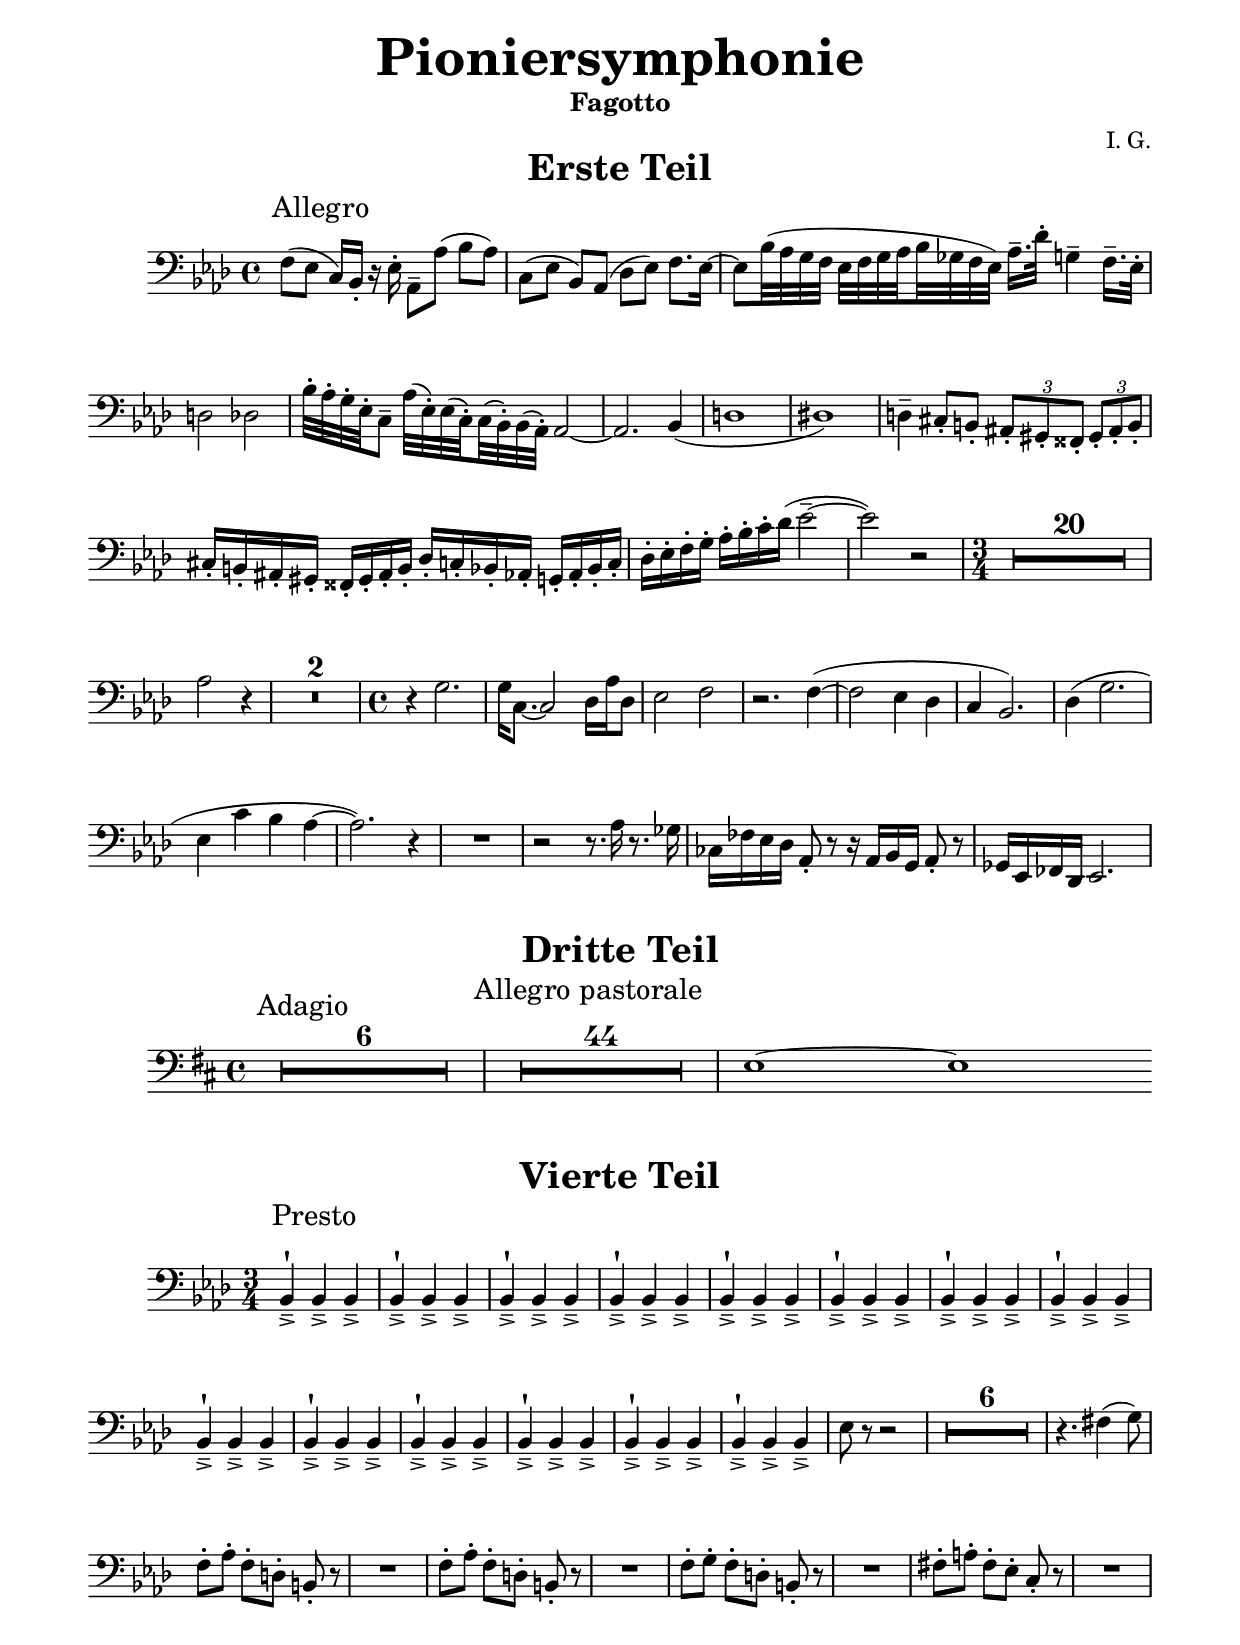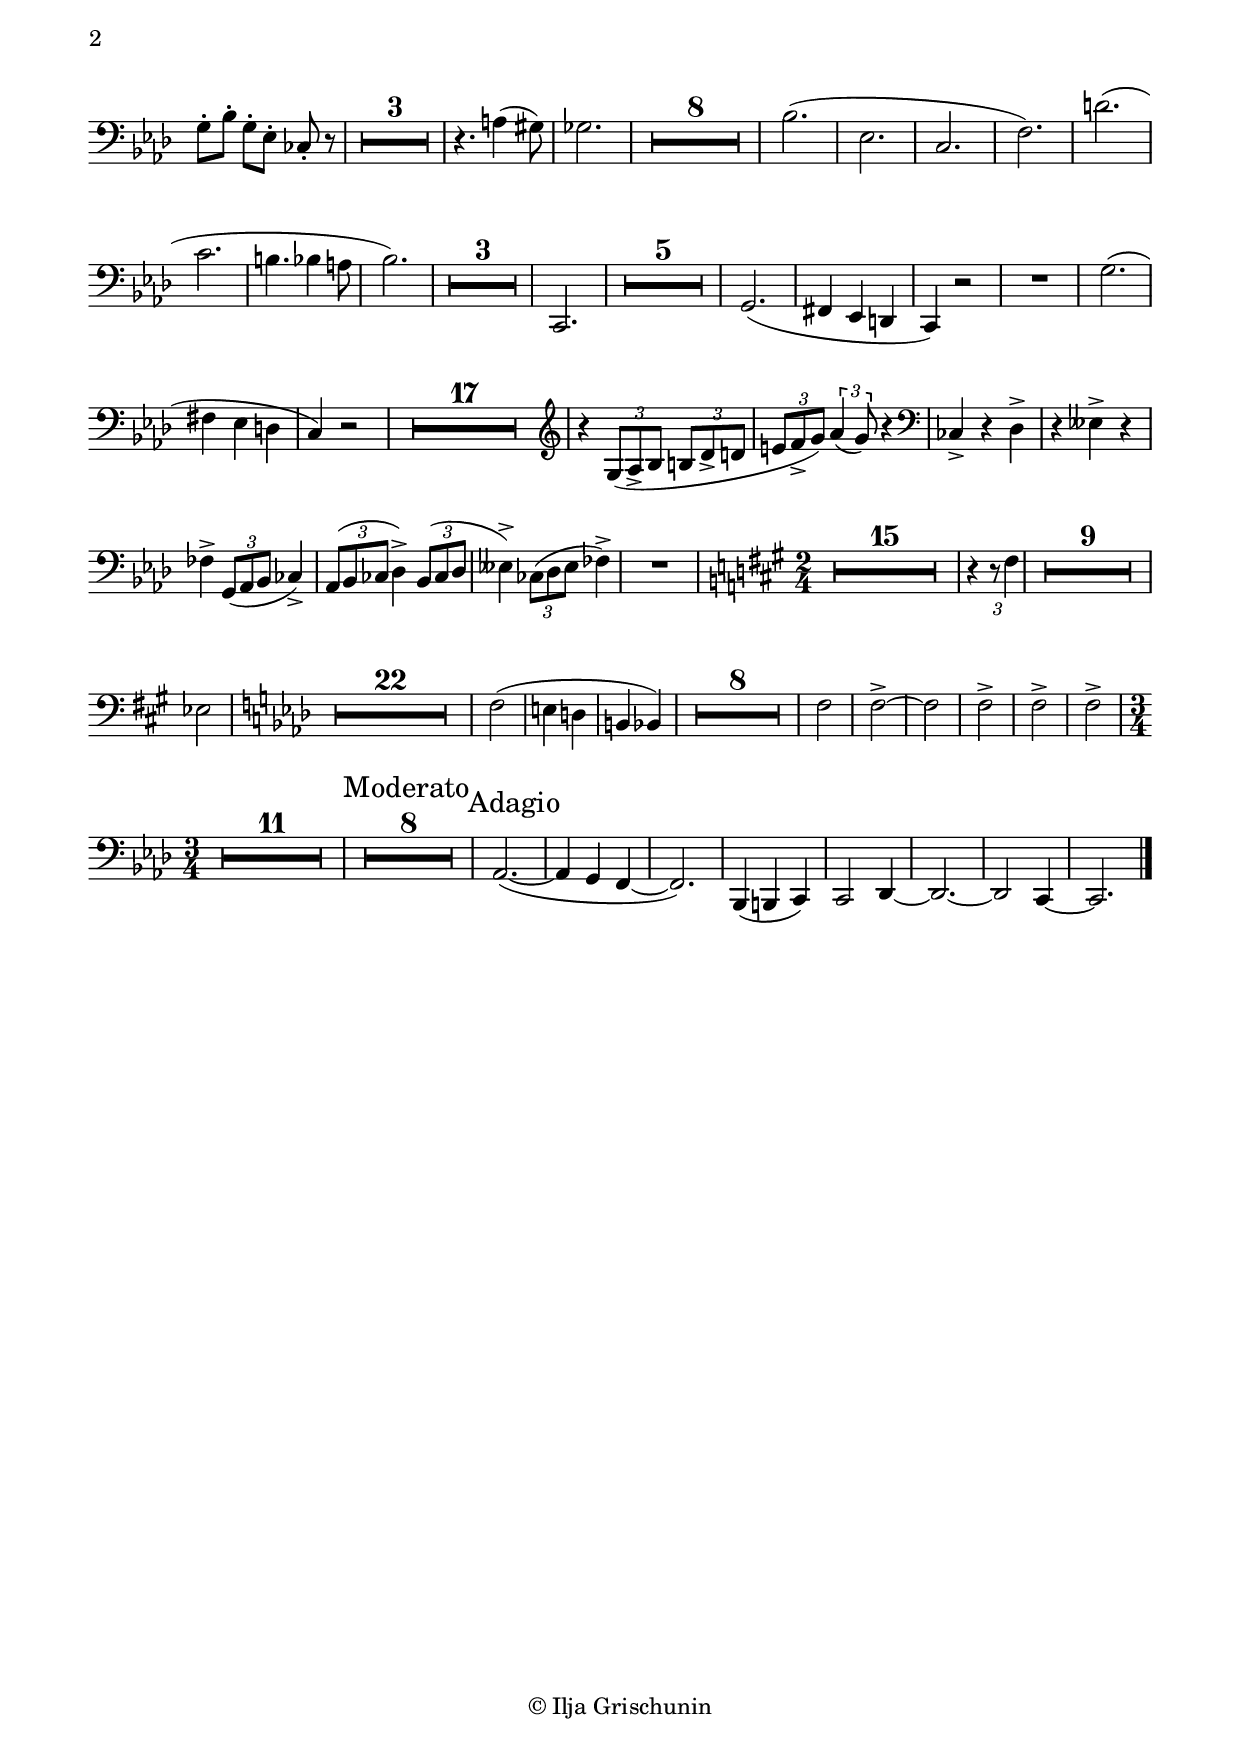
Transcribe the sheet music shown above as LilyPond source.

\version "2.19.15"

\language "deutsch"

%\header {
%  title = "Pioniersymphonie"
%  subtitle = "Fagotto"
%  meter = "Grave"
%  composer = "I. G."
%  tagline = \markup {\char ##x00A9 "Ilja Grischunin"}
%}

#(ly:set-option 'relative-includes #t)

\paper {
  %#(set-paper-size "a4")
  top-system-spacing.basic-distance = #15
  top-markup-spacing.basic-distance = #5
  markup-system-spacing.basic-distance = #15
  system-system-spacing.basic-distance = #16
  last-bottom-spacing.basic-distance = #15
  left-margin = 15
  right-margin = 15
  %two-sided = ##t
  %inner-margin = 25
  %outer-margin = 15
}

\layout {
  indent = 10
  \context {
    \Score
    %\override BarNumber.break-visibility = ##(#f #t #t)
    \remove "Bar_number_engraver"
  }
}

\version "2.19.15"

\language "deutsch"

fagottoMusic = \relative {
  \key as \major
  \time 4/4
  \override Score.RehearsalMark.extra-offset = #'(4 . 2)
  \mark "Allegro"
  \set beamExceptions = #'()
  \set baseMoment = #(ly:make-moment 1/4)
  \set beatStructure = #'(1 1 1 1)
  \clef bass
  \compressFullBarRests
  f8( es c16) b-. r es-. as,8-- as'( b as)
  c,( es b) as( des es) f8. es16~
  \set subdivideBeams = ##t
  \set baseMoment = #(ly:make-moment 1/8)
  \set beatStructure = #'(2 2 2 2)
  es8 b'32(as g f es f g as b ges f es) as16.-- des32-. g,4-- f16.-- es32-.
  d2 des
  b'32-. as-. g-. es-. c8-- as'32( es-.) es( c-.) c( b-.) b( as-.) as2~
  as2. b4_( d1 dis)
  d4-- cis8-. h-. \tuplet 3/2 4 {ais8-. gis-. fisis-. gis-. ais-. h-.}
  \set subdivideBeams = ##f
  cis16-. h-. ais-. gis-. fisis-. gis-. ais-. h-.
  des-. c-. b-. as-. g-. as-. b-. c-.
  des-. es-.f-.g-. as-. b-. c-. des( es2--~ es) r
  \time 3/4
  R2.*20 as,2 r4 R2.*2
  \time 4/4
  r4 g2. g16 c,8.~ c2 des16 as' des,8 es2 f r2. f4~( f2 es4 des c b2.)
  des4( g2. es4 c' b as~ as2.) r4 R1 r2 r8. as16 r8. ges16
  ces, fes es des as8-. r r16 as b g as8-. r ges16 es fes des es2.
}

fagottoMusicDrei = \relative {
  \key h \minor
  \time 4/4
  \override Score.RehearsalMark.extra-offset = #'(4 . 2)
  \mark "Adagio"
  \set beamExceptions = #'()
  \set baseMoment = #(ly:make-moment 1/4)
  \set beatStructure = #'(1 1 1 1)
  \clef bass\compressFullBarRests
  \override MultiMeasureRest.expand-limit = #2
  R1*6
  \override Score.RehearsalMark.extra-offset = #'(10 . 2)
  \mark "Allegro pastorale"
  R1*44
  \cadenzaOn
  e1~ e  s4. s16
  \cadenzaOff
}

fagottoMusicVier = \relative {
  \key as \major
  \time 3/4
  \override Score.RehearsalMark.extra-offset = #'(4 . 2)
  \mark "Presto"
  \set beamExceptions = #'()
  \set baseMoment = #(ly:make-moment 1/4)
  \set beatStructure = #'(1 1 1)
  \clef bass
  \compressFullBarRests
  \override MultiMeasureRest.expand-limit = #2
  \repeat unfold 14 {b,4^!---> b---> b--->} es8 r r2
  R2.*6 r4. fis4( g8)
  \repeat unfold 2 {f8-. as-. f-. d-. h-. r R2.}
  f'8-. g-. f-. d-. h-. r R2. fis'8-. a-. fis-. es-. c-. r R2.
  g'8-. b-. g-. es-. ces-. r  R2.*3
  \set baseMoment = #(ly:make-moment 1/8)
  \set beatStructure = #'(3 3)
  r4. a'4( gis8) ges2. R2.*8 b2.( es, c f) d'( c h4. b4 a8 b2.)
  R2.*3 c,,2. R2.*5 g'2.( fis4 es d c) r2
  R2. g''2.( fis4 es d c) r2 R2.*17
  \set baseMoment = #(ly:make-moment 1/4)
  \set beatStructure = #'(1 1 1 1)
  \clef treble
  r4 \tuplet 3/2 4 {g'8( as-> b h des-> d e f-> g) as4( g8)} r4
  \clef bass
  ces,,4-> r des-> r eses-> r fes-> \tuplet 3/2 {g,8( as b}
  ces4)-> \tuplet 3/2 {as8( b ces} des4)->
  \tuplet 3/2 {b8( ces des} eses4)-> \tuplet 3/2 {ces8( des eses}
  fes4)-> R2.
  \key a \major
  \time 2/4
  R2*15
  r4 \tuplet 3/2 {r8 fis4} R2*9 es2
  \key as \major
  R2*22 f2( e4 d h b) R2*8 f'2 f->~ f f-> f-> f->
  \time 3/4
  R2.*11
  \override Score.RehearsalMark.extra-offset = #'(6 . 1)
  \mark "Moderato"
  R2.*8
  %\break
  \override Score.RehearsalMark.extra-offset = #'(4 . 1)
  \mark "Adagio"
  as,2.~( as4 g f~ f2.) b,4( h c) c2 des4~ des2.~ des2 c4~ c2.
  \bar "|."
}


\book {
  \paper {
    print-all-headers = ##t
  }
  \header {
    title = \markup {\fontsize #3 "Pioniersymphonie"}
    subtitle = "Fagotto"
    %meter = "Grave"
    composer = "I. G."
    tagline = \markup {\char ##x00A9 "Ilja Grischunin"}
  }
  %%%%%%%%%%%%%%%%%%%%%%%%%% ERsTE TEIL %%%%%%%%%%%%%%%%%%%%%%%%%%
  %
  \score {
    \new Staff
    \fagottoMusic
    \header {
      title = "Erste Teil"
      subtitle = ##f
      composer = ##f
      %breakbefore = ##t
    }
  }
  %
  %%%%%%%%%%%%%%%%%%%%%%%%%% DRITTE TEIL %%%%%%%%%%%%%%%%%%%%%%%%%%
  %
  \score {
    \new Staff
    \fagottoMusicDrei
    \header {
      title = "Dritte Teil"
      subtitle = ##f
      composer = ##f
    }
    \layout {
      ragged-last = ##f
    }
  }
  %
  %%%%%%%%%%%%%%%%%%%%%%%%%% VIERTE TEIL %%%%%%%%%%%%%%%%%%%%%%%%%%
  \score {
    \new Staff
    \fagottoMusicVier
    \header {
      title = "Vierte Teil"
      subtitle = ##f
      composer = ##f
      %breakbefore = ##t
    }
  }
}